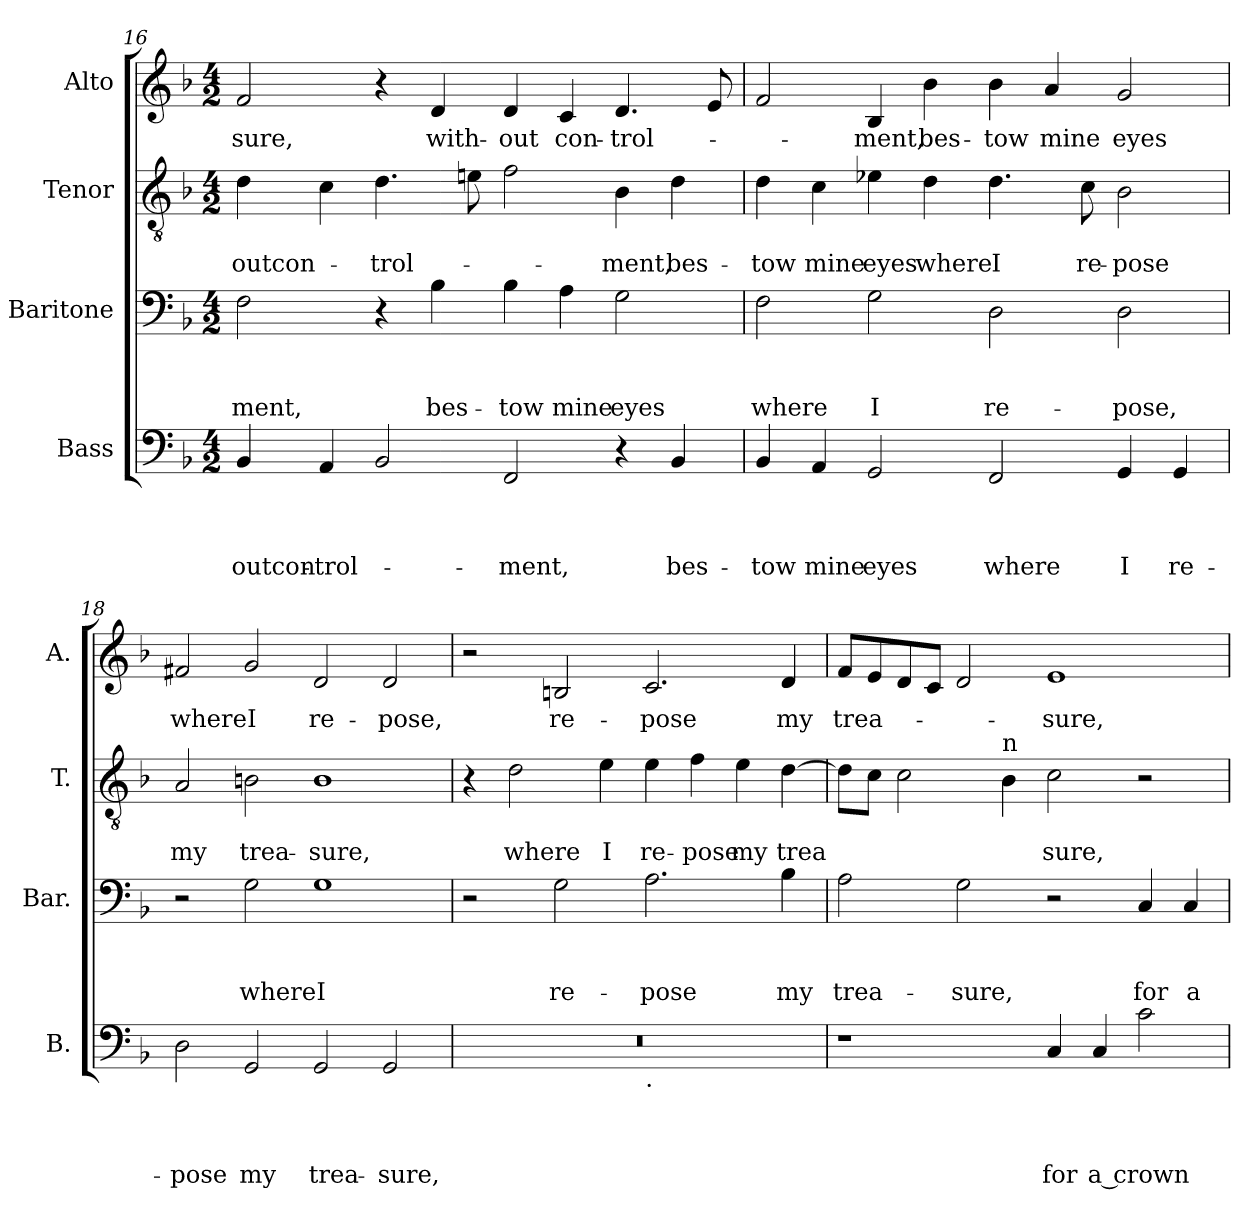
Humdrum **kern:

**kern	**text	**text	**text	**text	**kern	**text	**text	**text	**kern	**text	**text	**kern	**text
*part4	*part4	*part4	*part4	*part4	*part3	*part3	*part3	*part3	*part2	*part2	*part2	*part1	*part1
*staff4	*staff4	*staff4	*staff4	*staff4	*staff3	*staff3	*staff3	*staff3	*staff2	*staff2	*staff2	*staff1	*staff1
*I"Bass	*	*	*	*	*I"Baritone	*	*	*	*I"Tenor	*	*	*I"Alto	*
*I'B.	*	*	*	*	*I'Bar.	*	*	*	*I'T.	*	*	*I'A.	*
*clefF4	*	*	*	*	*clefF4	*	*	*	*clefGv2	*	*	*clefG2	*
*k[b-]	*	*	*	*	*k[b-]	*	*	*	*k[b-]	*	*	*k[b-]	*
*F:	*	*	*	*	*F:	*	*	*	*F:	*	*	*F:	*
*M4/2	*	*	*	*	*M4/2	*	*	*	*M4/2	*	*	*M4/2	*
=16	=16	=16	=16	=16	=16	=16	=16	=16	=16	=16	=16	=16	=16
!	!	!	!	!LO:LY:b	!	!	!	!LO:LY:b	!	!	!LO:LY:b	!	!LO:LY:b
4BB-/	.	.	.	-outcon-	2F\	.	.	-ment,	4d\	.	-outcon-	2f/	-sure,
!	!	!	!	!LO:LY:b	!	!	!	!	!	!	!	!	!
4AA/	.	.	.	-trol-	.	.	.	.	4c\	.	.	.	.
!	!	!	!	!	!	!	!	!	!	!	!LO:LY:b	!	!
2BB-/	.	.	.	.	4r	.	.	.	4.d\	.	-trol-	4r	.
!	!	!	!	!	!	!	!	!LO:LY:b	!	!	!	!	!LO:LY:b
.	.	.	.	.	4B-\	.	.	bes-	.	.	.	4d/	with-
.	.	.	.	.	.	.	.	.	8en\	.	.	.	.
!	!	!	!	!LO:LY:b	!	!	!	!LO:LY:b:rj	!	!	!	!	!LO:LY:b:rj
2FF/	.	.	.	-ment,	4B-\	.	.	-tow	2f\	.	.	4d/	-out
!	!	!	!	!	!	!	!	!LO:LY:b	!	!	!	!	!LO:LY:b
.	.	.	.	.	4A\	.	.	mine	.	.	.	4c/	con-
!	!	!	!	!	!	!	!	!LO:LY:b	!	!	!LO:LY:b	!	!LO:LY:b
4r	.	.	.	.	2G\	.	.	eyes	4B-\	.	-ment,	4.d/	-trol-
!	!	!	!	!LO:LY:b	!	!	!	!	!	!	!LO:LY:b	!	!
4BB-/	.	.	.	bes-	.	.	.	.	4d\	.	bes-	.	.
.	.	.	.	.	.	.	.	.	.	.	.	8e/	.
!!LO:PB:g=z
=17	=17	=17	=17	=17	=17	=17	=17	=17	=17	=17	=17	=17	=17
!	!	!	!	!LO:LY:b	!	!	!	!LO:LY:b	!	!	!LO:LY:b	!	!
4BB-/	.	.	.	-tow	2F\	.	.	where	4d\	.	-tow	2f/	.
!	!	!	!	!LO:LY:b	!	!	!	!	!	!	!LO:LY:b	!	!
4AA/	.	.	.	mine	.	.	.	.	4c\	.	mine	.	.
!	!	!	!	!LO:LY:b	!	!	!	!LO:LY:b	!	!	!LO:LY:b	!	!LO:LY:b
2GG/	.	.	.	eyes	2G\	.	.	I	4e-X\	.	eyes	4B-/	-ment,
!	!	!	!	!	!	!	!	!	!	!	!LO:LY:b	!	!LO:LY:b
.	.	.	.	.	.	.	.	.	4d\	.	where	4b-\	bes-
!	!	!	!	!LO:LY:b	!	!	!	!LO:LY:b	!	!	!LO:LY:b	!	!LO:LY:b:rj
2FF/	.	.	.	where	2D\	.	.	re-	4.d\	.	I	4b-\	-tow
!	!	!	!	!	!	!	!	!	!	!	!	!	!LO:LY:b
.	.	.	.	.	.	.	.	.	.	.	.	4a/	mine
!	!	!	!	!	!	!	!	!	!	!	!LO:LY:b	!	!
.	.	.	.	.	.	.	.	.	8c\	.	re-	.	.
!	!	!	!	!LO:LY:b	!	!	!	!LO:LY:b	!	!	!LO:LY:b	!	!LO:LY:b
4GG/	.	.	.	I	2D\	.	.	-pose,	2B-\	.	-pose	2g/	eyes
!	!	!	!	!LO:LY:b	!	!	!	!	!	!	!	!	!
4GG/	.	.	.	re-	.	.	.	.	.	.	.	.	.
=18	=18	=18	=18	=18	=18	=18	=18	=18	=18	=18	=18	=18	=18
!	!	!	!	!LO:LY:b	!	!	!	!	!	!	!LO:LY:b	!	!LO:LY:b
2D\	.	.	.	-pose	2r	.	.	.	2A/	.	my	2f#X/	where
!	!	!	!	!LO:LY:b	!	!	!	!LO:LY:b	!	!	!LO:LY:b	!	!LO:LY:b
2GG/	.	.	.	my	2G\	.	.	where	2Bn\	.	trea-	2g/	I
!	!	!	!	!LO:LY:b	!	!	!	!LO:LY:b:rj	!	!	!LO:LY:b	!	!LO:LY:b
2GG/	.	.	.	trea-	1G	.	.	I	1B	.	-sure,	2d/	re-
!	!	!	!	!LO:LY:b	!	!	!	!	!	!	!	!	!LO:LY:b
2GG/	.	.	.	-sure,	.	.	.	.	.	.	.	2d/	-pose,
=19	=19	=19	=19	=19	=19	=19	=19	=19	=19	=19	=19	=19	=19
*^	*	*	*	*	*	*	*	*	*	*	*	*	*
0r	1ryy	.	.	.	.	2r	.	.	.	4r	.	.	2r	.
!	!	!	!	!	!	!	!	!	!	!	!	!LO:LY:b	!	!
.	.	.	.	.	.	.	.	.	.	2d\	.	where	.	.
!	!	!	!	!	!	!	!	!	!LO:LY:b	!	!	!	!	!LO:LY:b
.	.	.	.	.	.	2G\	.	.	re-	.	.	.	2Bn/	re-
!	!	!	!	!	!	!	!	!	!	!	!	!LO:LY:b	!	!
.	.	.	.	.	.	.	.	.	.	4e\	.	I	.	.
!	!LO:TX:b:t=.	!	!	!	!	!	!	!	!	!	!	!	!	!
!	!	!	!	!	!	!	!	!	!LO:LY:b	!	!	!LO:LY:b	!	!LO:LY:b
.	1ryy	.	.	.	.	2.A\	.	.	-pose	4e\	.	re-	2.c/	-pose
!	!	!	!	!	!	!	!	!	!	!	!	!LO:LY:b:rj	!	!
.	.	.	.	.	.	.	.	.	.	4f\	.	-pose	.	.
!	!	!	!	!	!	!	!	!	!	!	!	!LO:LY:b	!	!
.	.	.	.	.	.	.	.	.	.	4e\	.	my	.	.
!	!	!	!	!	!	!	!	!	!LO:LY:b	!	!	!LO:LY:b	!	!LO:LY:b
.	.	.	.	.	.	4B-\	.	.	my	[<4d\	.	trea	4d/	my
!!LO:LB:g=z
=20	=20	=20	=20	=20	=20	=20	=20	=20	=20	=20	=20	=20	=20	=20
!	!	!	!	!	!	!	!	!	!LO:LY:b	!	!	!	!	!LO:LY:b
*v	*v	*	*	*	*	*	*	*	*	*	*	*	*	*
1r	.	.	.	.	2A\	.	.	trea-	8d\L]	.	.	8f/L	trea-
.	.	.	.	.	.	.	.	.	8c\J	.	.	8e/	.
.	.	.	.	.	.	.	.	.	2c\	.	.	8d/	.
.	.	.	.	.	.	.	.	.	.	.	.	8c/J	.
!	!	!	!	!	!	!	!	!LO:LY:b	!	!	!	!	!
.	.	.	.	.	2G\	.	.	-sure,	.	.	.	2d/	.
!	!	!	!	!	!	!	!	!	!LO:TX:a:t=n	!	!	!	!
.	.	.	.	.	.	.	.	.	4B-\	.	.	.	.
!	!	!	!	!LO:LY:b	!	!	!	!	!	!	!LO:LY:b	!	!LO:LY:b
4C/	.	.	.	for	2r	.	.	.	2c\	.	sure,	1e	-sure,
!	!	!	!	!LO:LY:b	!	!	!	!	!	!	!	!	!
4C/	.	.	.	a crown	.	.	.	.	.	.	.	.	.
!	!	!	!	!	!	!	!	!LO:LY:b	!	!	!	!	!
2c\	.	.	.	.	4C/	.	.	for	2r	.	.	.	.
!	!	!	!	!	!	!	!	!LO:LY:b	!	!	!	!	!
.	.	.	.	.	4C/	.	.	a	.	.	.	.	.
=	=	=	=	=	=	=	=	=	=	=	=	=	=
*-	*-	*-	*-	*-	*-	*-	*-	*-	*-	*-	*-	*-	*-
